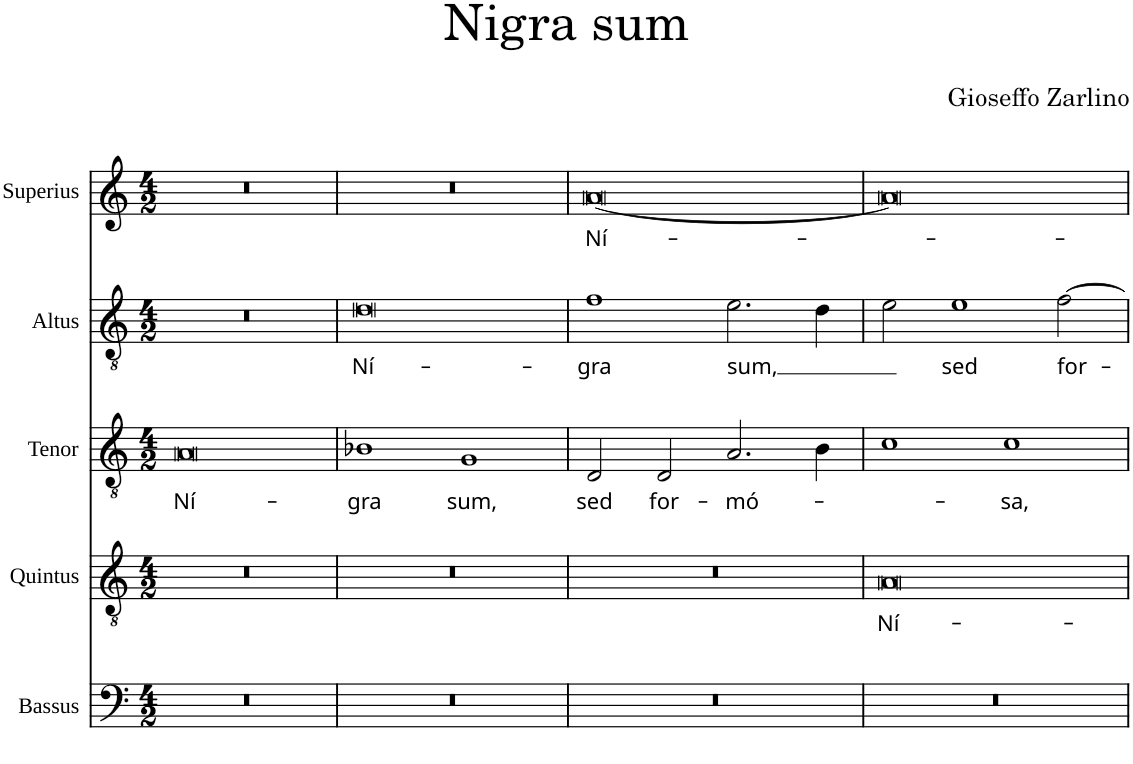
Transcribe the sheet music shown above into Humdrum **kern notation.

**kern	**kern	**text	**kern	**text	**kern	**text	**kern	**text
*part5	*part4	*part4	*part3	*part3	*part2	*part2	*part1	*part1
*staff5	*staff4	*staff4	*staff3	*staff3	*staff2	*staff2	*staff1	*staff1
*I"Bassus	*I"Quintus	*	*I"Tenor	*	*I"Altus	*	*I"Superius	*
*I'B.	*I'Q.	*	*I'T.	*	*I'A.	*	*I'S.	*
*clefF4	*clefGv2	*	*clefGv2	*	*clefGv2	*	*clefG2	*
*	*Trd8c14	*	*	*	*Trd1c2	*	*	*
*k[]	*k[]	*	*k[]	*	*k[]	*	*k[]	*
*M4/2	*M4/2	*	*M4/2	*	*M4/2	*	*M4/2	*
=1	=1	=1	=1	=1	=1	=1	=1	=1
!	!	!	!	!LO:LY:b	!	!	!	!
0r	0r	.	0A	Ní-	0r	.	0r	.
=2	=2	=2	=2	=2	=2	=2	=2	=2
!	!	!	!	!LO:LY:b	!	!LO:LY:b	!	!
0r	0r	.	1B-X	-gra	0d	Ní-	0r	.
!	!	!	!	!LO:LY:b	!	!	!	!
.	.	.	1G	sum,	.	.	.	.
=3	=3	=3	=3	=3	=3	=3	=3	=3
!	!	!	!	!LO:LY:b	!	!LO:LY:b	!	!LO:LY:b
0r	0r	.	2D/	sed	1f	-gra	[0a	Ní-
!	!	!	!	!LO:LY:b	!	!	!	!
.	.	.	2D/	for-	.	.	.	.
!	!	!	!	!LO:LY:b	!	!LO:LY:b	!	!
.	.	.	2.A/	-mó-	2.e\	sum,	.	.
.	.	.	4B\	.	4d\	.	.	.
=4	=4	=4	=4	=4	=4	=4	=4	=4
!	!	!LO:LY:b	!	!	!	!	!	!
0r	0A	Ní-	1c	.	2e\	.	0a]	.
!	!	!	!	!	!	!LO:LY:b	!	!
.	.	.	.	.	1e	sed	.	.
!	!	!	!	!LO:LY:b	!	!	!	!
.	.	.	1c	-sa,	.	.	.	.
!	!	!	!	!	!	!LO:LY:b	!	!
.	.	.	.	.	[2f\	for-	.	.
=	=	=	=	=	=	=	=	=
*-	*-	*-	*-	*-	*-	*-	*-	*-
